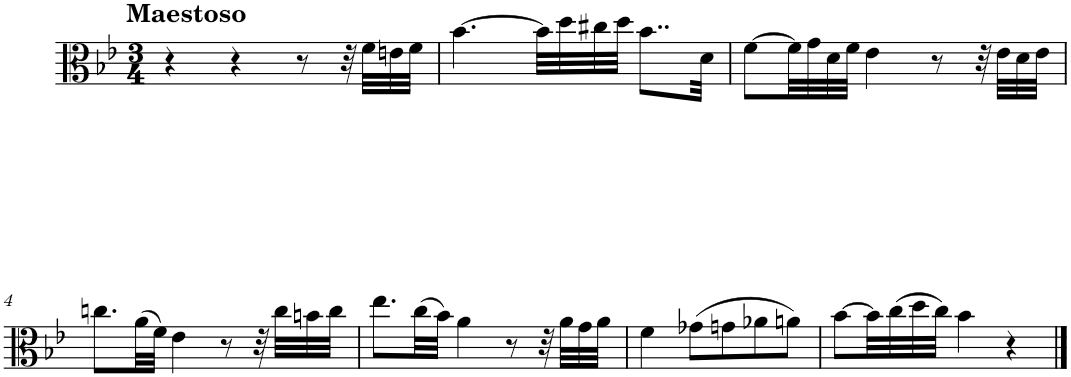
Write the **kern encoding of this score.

**kern
*part1
*staff1
*I"Piano
*I'Pno.
*clefC3
*k[b-e-]
*M3/4
=1
!LO:TX:a:B:t=Maestoso
4r
4r
8r
32r
32f\LLL
32en\
32f\JJJ
=2
[4.b-\
32b-\LLL]
32dd\
32cc#X\
32dd\JJJ
8..b-\L
32d\Jkk
=3
[8f\L
32f\LL]
32g\
32d\
32f\JJJ
4e-\
8r
32r
32e-\LLL
32d\
32e-\JJJ
!!LO:LB:g=z
=4
8.ccn\L
(32a\LL
32f\JJJ)
4e-\
8r
32r
32cc\LLL
32bn\
32cc\JJJ
=5
8.ee-\L
(32cc\LL
32b-\JJJ)
4a\
8r
32r
32a\LLL
32g\
32a\JJJ
=6
4f\
(8g-X\L
8gn\
8a-X\
8an\J)
=7
[8b-\L
32b-\LL]
(32cc\
32dd\
32cc\JJJ)
4b-\
4r
==
*-
